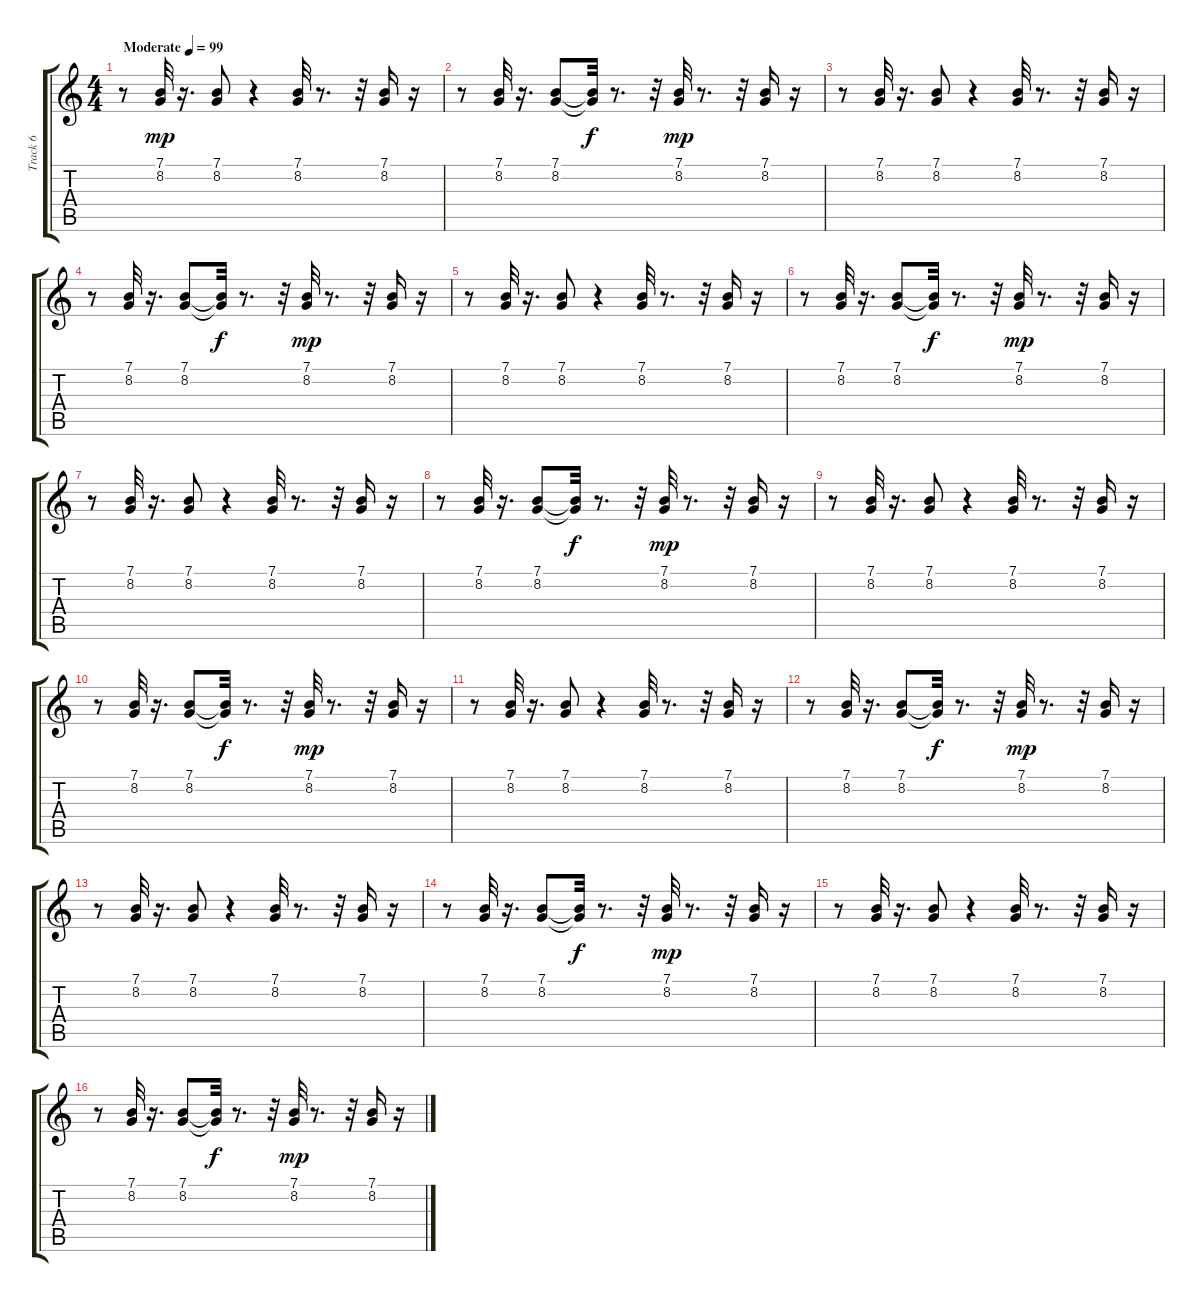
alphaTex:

\track ("Track 6" "Track 6") {instrument voiceoohs}
\staff {score tabs}
\tuning (E4 B3 G3 D3 A2 E2) {hide}
\ts (4 4)
\tempo (99 "Moderate")
\clef g2
\ks c
r.8{dy mp instrument voiceoohs} (7.1 8.2).32 r.16{d} (7.1 8.2).8 r.4 (7.1 8.2).32 r.8{d} r.32 (7.1 8.2).16 r.16 |
r.8 (7.1 8.2).32 r.16{d} (7.1 8.2).8 (7.1{t} 8.2{t}).32{dy f} r.8{d} r.32 (7.1 8.2).32{dy mp} r.8{d} r.32 (7.1 8.2).16 r.16 |
r.8 (7.1 8.2).32 r.16{d} (7.1 8.2).8 r.4 (7.1 8.2).32 r.8{d} r.32 (7.1 8.2).16 r.16 |
r.8 (7.1 8.2).32 r.16{d} (7.1 8.2).8 (7.1{t} 8.2{t}).32{dy f} r.8{d} r.32 (7.1 8.2).32{dy mp} r.8{d} r.32 (7.1 8.2).16 r.16 |
r.8 (7.1 8.2).32 r.16{d} (7.1 8.2).8 r.4 (7.1 8.2).32 r.8{d} r.32 (7.1 8.2).16 r.16 |
r.8 (7.1 8.2).32 r.16{d} (7.1 8.2).8 (7.1{t} 8.2{t}).32{dy f} r.8{d} r.32 (7.1 8.2).32{dy mp} r.8{d} r.32 (7.1 8.2).16 r.16 |
r.8 (7.1 8.2).32 r.16{d} (7.1 8.2).8 r.4 (7.1 8.2).32 r.8{d} r.32 (7.1 8.2).16 r.16 |
r.8 (7.1 8.2).32 r.16{d} (7.1 8.2).8 (7.1{t} 8.2{t}).32{dy f} r.8{d} r.32 (7.1 8.2).32{dy mp} r.8{d} r.32 (7.1 8.2).16 r.16 |
r.8 (7.1 8.2).32 r.16{d} (7.1 8.2).8 r.4 (7.1 8.2).32 r.8{d} r.32 (7.1 8.2).16 r.16 |
r.8 (7.1 8.2).32 r.16{d} (7.1 8.2).8 (7.1{t} 8.2{t}).32{dy f} r.8{d} r.32 (7.1 8.2).32{dy mp} r.8{d} r.32 (7.1 8.2).16 r.16 |
r.8 (7.1 8.2).32 r.16{d} (7.1 8.2).8 r.4 (7.1 8.2).32 r.8{d} r.32 (7.1 8.2).16 r.16 |
r.8 (7.1 8.2).32 r.16{d} (7.1 8.2).8 (7.1{t} 8.2{t}).32{dy f} r.8{d} r.32 (7.1 8.2).32{dy mp} r.8{d} r.32 (7.1 8.2).16 r.16 |
r.8 (7.1 8.2).32 r.16{d} (7.1 8.2).8 r.4 (7.1 8.2).32 r.8{d} r.32 (7.1 8.2).16 r.16 |
r.8 (7.1 8.2).32 r.16{d} (7.1 8.2).8 (7.1{t} 8.2{t}).32{dy f} r.8{d} r.32 (7.1 8.2).32{dy mp} r.8{d} r.32 (7.1 8.2).16 r.16 |
r.8 (7.1 8.2).32 r.16{d} (7.1 8.2).8 r.4 (7.1 8.2).32 r.8{d} r.32 (7.1 8.2).16 r.16 |
r.8 (7.1 8.2).32 r.16{d} (7.1 8.2).8 (7.1{t} 8.2{t}).32{dy f} r.8{d} r.32 (7.1 8.2).32{dy mp} r.8{d} r.32 (7.1 8.2).16 r.16
